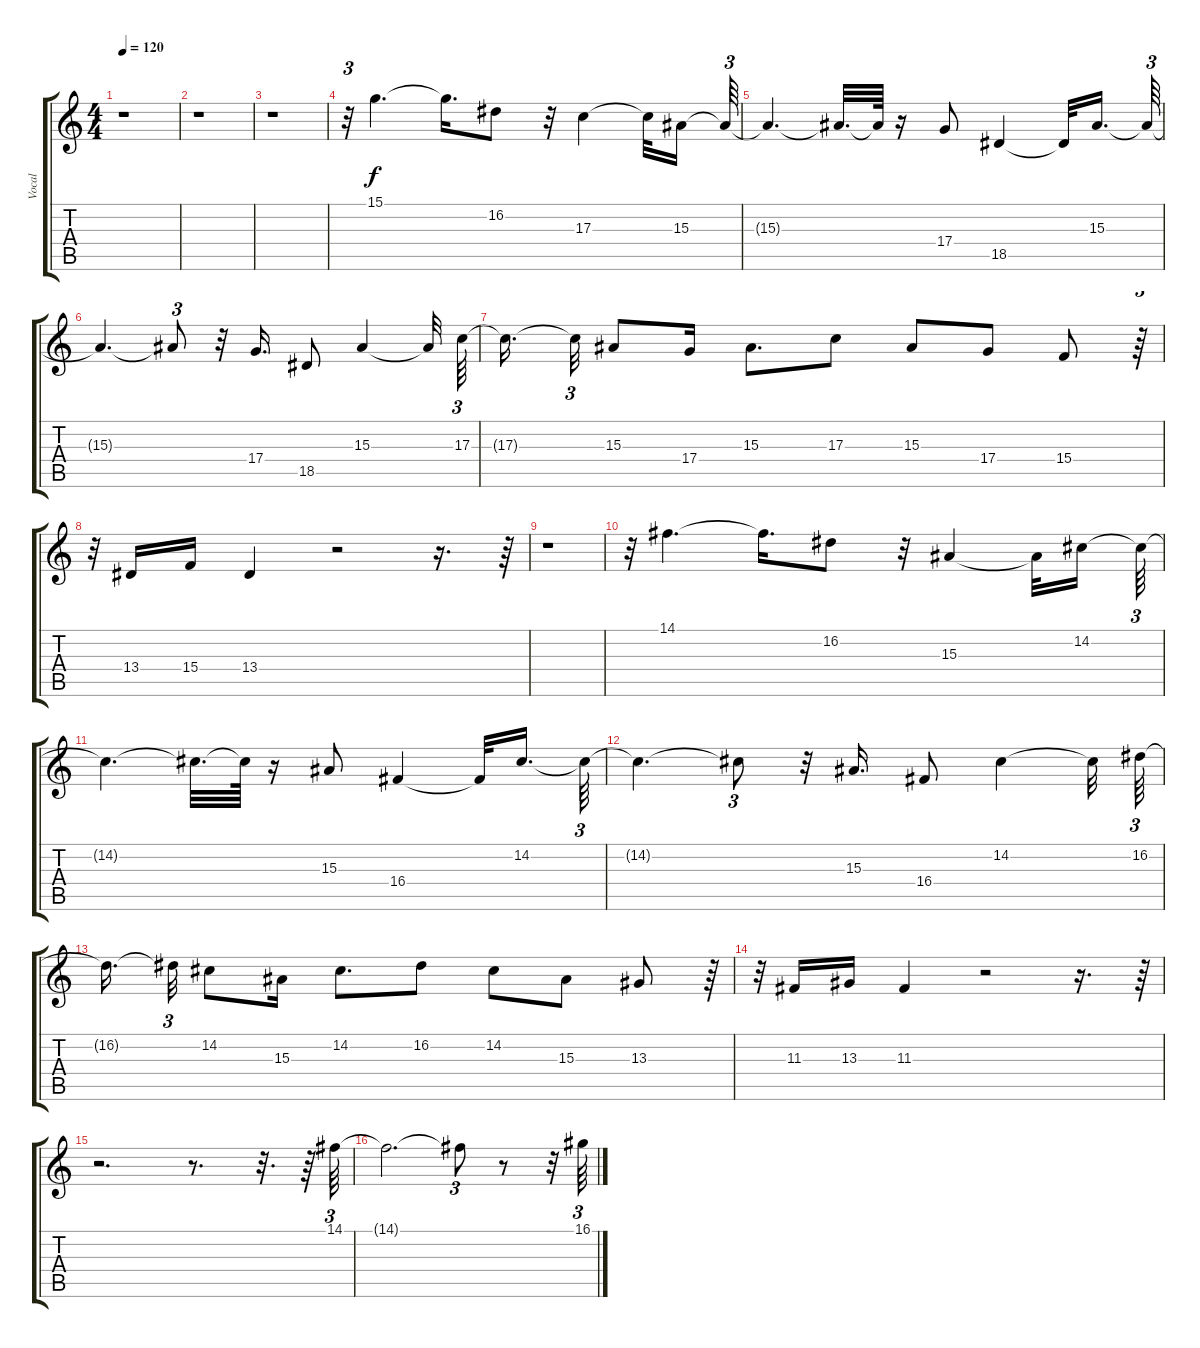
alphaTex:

\track ("Vocal" "Vocal") {instrument oboe}
\staff {score tabs}
\tuning (E4 B3 G3 D3 A2 E2) {hide}
\ts (4 4)
\tempo 120
\clef g2
\ks c
r.1{dy f} |
r.1 |
r.1 |
r.32{tu (3 2)} 15.1.4{d} 15.1{t}.16{d} 16.2.8 r.32 17.3.4 17.3{t}.32 15.3.16 15.3{t}.64{tu (3 2)} |
15.3{t}.4{d} 15.3{t}.32{d} 15.3{t}.64 r.16 17.4.8 18.5.4 18.5{t}.32 15.3.16{d} 15.3{t}.64{tu (3 2)} |
15.3{t}.4{d} 15.3{t}.8{tu (3 2)} r.32 17.4.16{d} 18.5.8 15.3.4 15.3{t}.32 17.3.64{tu (3 2)} |
17.3{t}.16{d} 17.3{t}.32{tu (3 2)} 15.3.8 17.4.16 15.3.8{d} 17.3.8 15.3.8 17.4.8 15.4.8 r.64{tu (3 2)} |
r.32{tu (3 2)} 13.4.16 15.4.16 13.4.4 r.2 r.16{d} r.64{tu (3 2)} |
r.1 |
r.32{tu (3 2)} 14.1.4{d} 14.1{t}.16{d} 16.2.8 r.32 15.3.4 15.3{t}.32 14.2.16 14.2{t}.64{tu (3 2)} |
14.2{t}.4{d} 14.2{t}.32{d} 14.2{t}.64 r.16 15.3.8 16.4.4 16.4{t}.32 14.2.16{d} 14.2{t}.64{tu (3 2)} |
14.2{t}.4{d} 14.2{t}.8{tu (3 2)} r.32 15.3.16{d} 16.4.8 14.2.4 14.2{t}.32 16.2.64{tu (3 2)} |
16.2{t}.16{d} 16.2{t}.32{tu (3 2)} 14.2.8 15.3.16 14.2.8{d} 16.2.8 14.2.8 15.3.8 13.3.8 r.64{tu (3 2)} |
r.32{tu (3 2)} 11.3.16 13.3.16 11.3.4 r.2 r.16{d} r.64{tu (3 2)} |
r.2{d} r.8{d} r.32{d} r.64 14.1.64{tu (3 2)} |
14.1{t}.2{d} 14.1{t}.8{tu (3 2)} r.8 r.32 16.1.64{tu (3 2)}
